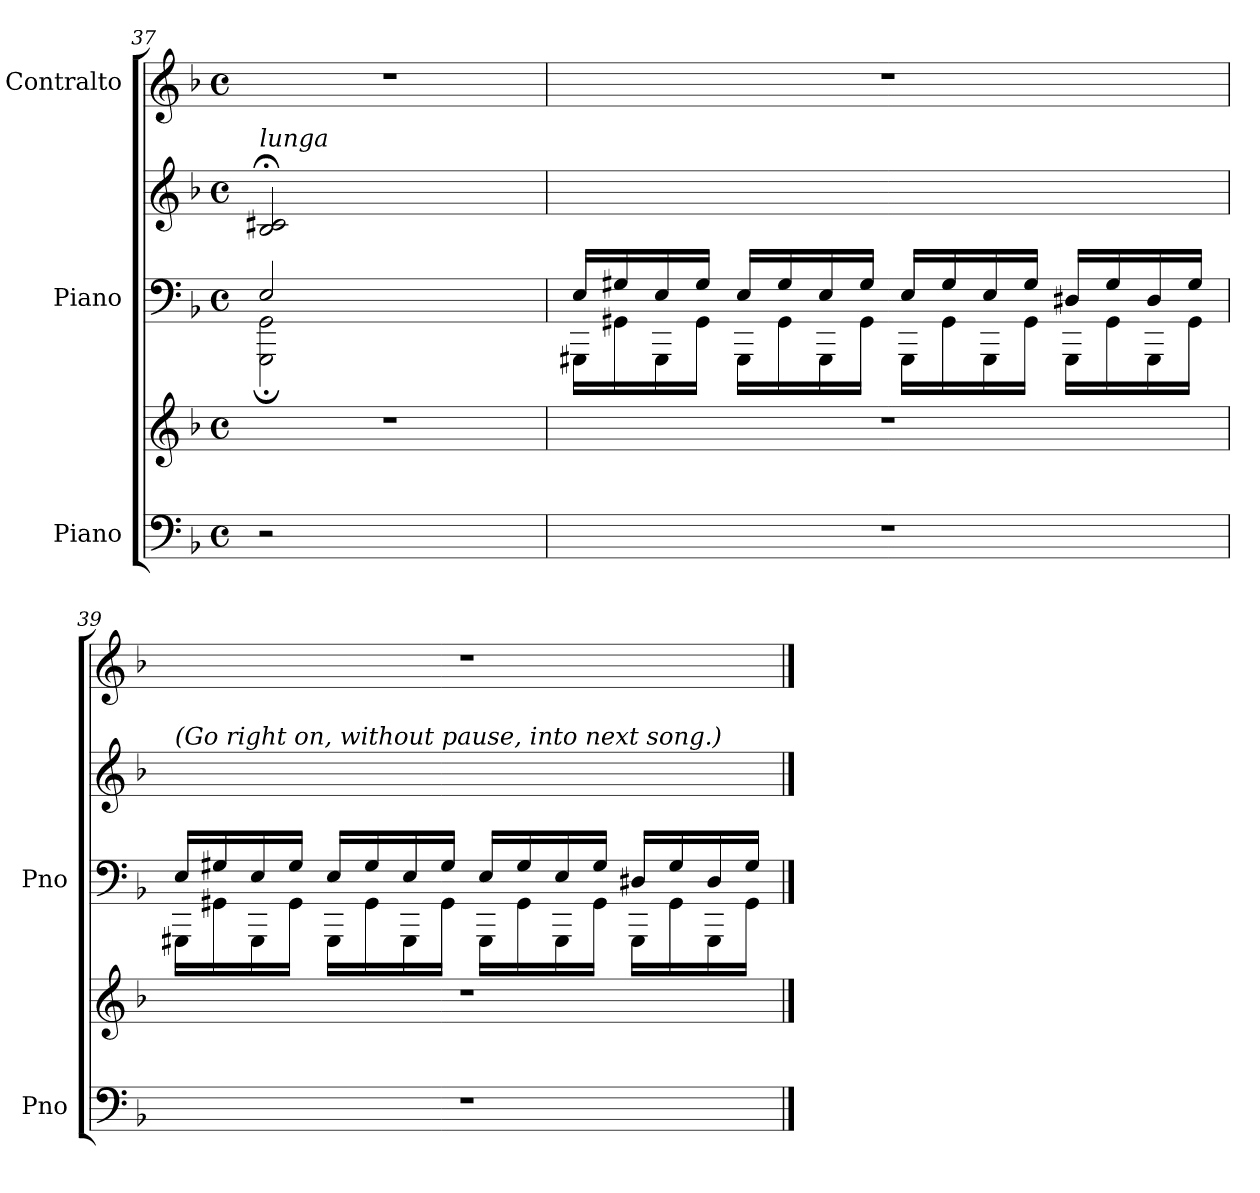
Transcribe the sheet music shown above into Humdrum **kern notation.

**kern	**kern	**kern	**kern	**kern
*part3	*part3	*part2	*part2	*part1
*staff5	*staff4	*staff3	*staff2	*staff1
*I"Piano	*	*I"Piano	*	*I"Contralto
*I'Pno	*	*I'Pno	*	*
*clefF4	*clefG2	*clefF4	*clefG2	*clefG2
*k[b-]	*k[b-]	*k[b-]	*k[b-]	*k[b-]
*M4/4	*M4/4	*M4/4	*M4/4	*M4/4
*met(c)	*met(c)	*met(c)	*met(c)	*met(c)
=37	=37	=37	=37	=37
*	*	*^	*	*
!	!	!	!	!LO:TX:a:i:t=lunga	!
2r	1r	2E/	2GGG\; 2GG\;	2B-/;< 2c#X/;<	1r
2ryy	.	2ryy	2ryy	2ryy	.
!!LO:LB:g=z
=38	=38	=38	=38	=38	=38
1r	1r	16E/LL	16GGG#X\LL	1ryy	1r
.	.	16G#X/	16GG#X\	.	.
.	.	16E/	16GGG#\	.	.
.	.	16G#/JJ	16GG#\JJ	.	.
.	.	16E/LL	16GGG#\LL	.	.
.	.	16G#/	16GG#\	.	.
.	.	16E/	16GGG#\	.	.
.	.	16G#/JJ	16GG#\JJ	.	.
.	.	16E/LL	16GGG#\LL	.	.
.	.	16G#/	16GG#\	.	.
.	.	16E/	16GGG#\	.	.
.	.	16G#/JJ	16GG#\JJ	.	.
.	.	16D#X/LL	16GGG#\LL	.	.
.	.	16G#/	16GG#\	.	.
.	.	16D#/	16GGG#\	.	.
.	.	16G#/JJ	16GG#\JJ	.	.
=39	=39	=39	=39	=39	=39
!	!	!	!	!LO:TX:a:i:t=(Go right on, without pause, into next song.)	!
1r	1r	16E/LL	16GGG#X\LL	1ryy	1r
.	.	16G#X/	16GG#X\	.	.
.	.	16E/	16GGG#\	.	.
.	.	16G#/JJ	16GG#\JJ	.	.
.	.	16E/LL	16GGG#\LL	.	.
.	.	16G#/	16GG#\	.	.
.	.	16E/	16GGG#\	.	.
.	.	16G#/JJ	16GG#\JJ	.	.
.	.	16E/LL	16GGG#\LL	.	.
.	.	16G#/	16GG#\	.	.
.	.	16E/	16GGG#\	.	.
.	.	16G#/JJ	16GG#\JJ	.	.
.	.	16D#X/LL	16GGG#\LL	.	.
.	.	16G#/	16GG#\	.	.
.	.	16D#/	16GGG#\	.	.
.	.	16G#/JJ	16GG#\JJ	.	.
*	*	*v	*v	*	*
==	==	==	==	==
*-	*-	*-	*-	*-
